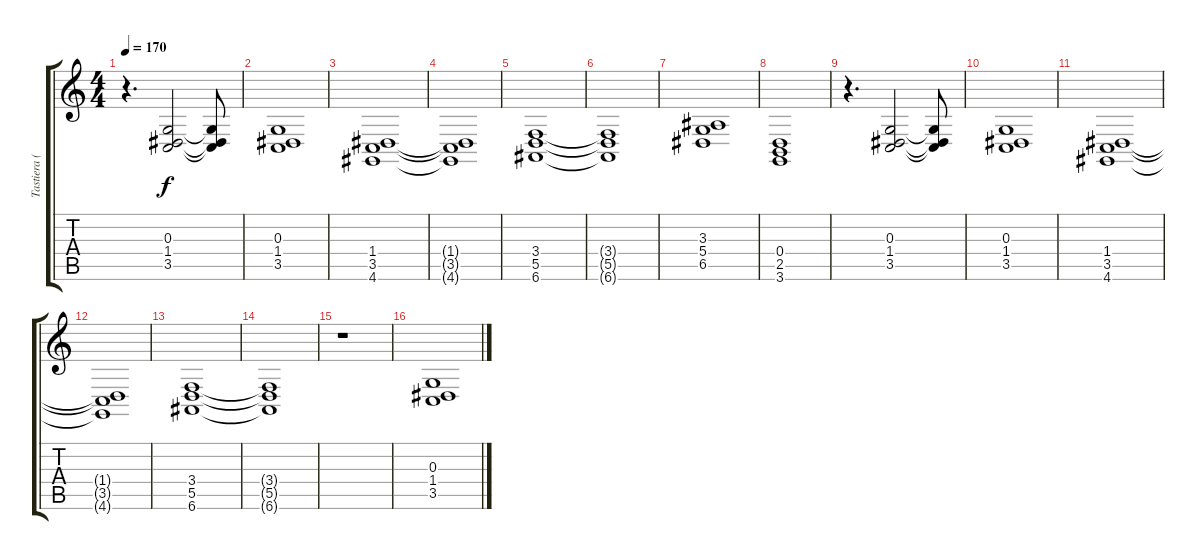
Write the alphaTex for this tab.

\track ("Tastiera (Menno)" "Tastiera (") {instrument lead2sawtooth}
\staff {score tabs}
\tuning (E4 B3 G3 D3 A2 E2) {hide}
\ts (4 4)
\tempo 170
\clef g2
\ks c
r.4{d dy f} (0.3 1.4 3.5).2 (0.3{t} 1.4{t} 3.5{t}).8 |
(0.3 1.4 3.5).1 |
(1.4 3.5 4.6).1 |
(1.4{t} 3.5{t} 4.6{t}).1 |
(3.4 5.5 6.6).1 |
(3.4{t} 5.5{t} 6.6{t}).1 |
(3.3 5.4 6.5).1 |
(0.4 2.5 3.6).1 |
r.4{d} (0.3 1.4 3.5).2 (0.3{t} 1.4{t} 3.5{t}).8 |
(0.3 1.4 3.5).1 |
(1.4 3.5 4.6).1 |
(1.4{t} 3.5{t} 4.6{t}).1 |
(3.4 5.5 6.6).1 |
(3.4{t} 5.5{t} 6.6{t}).1 |
r.1 |
(0.3 1.4 3.5).1
